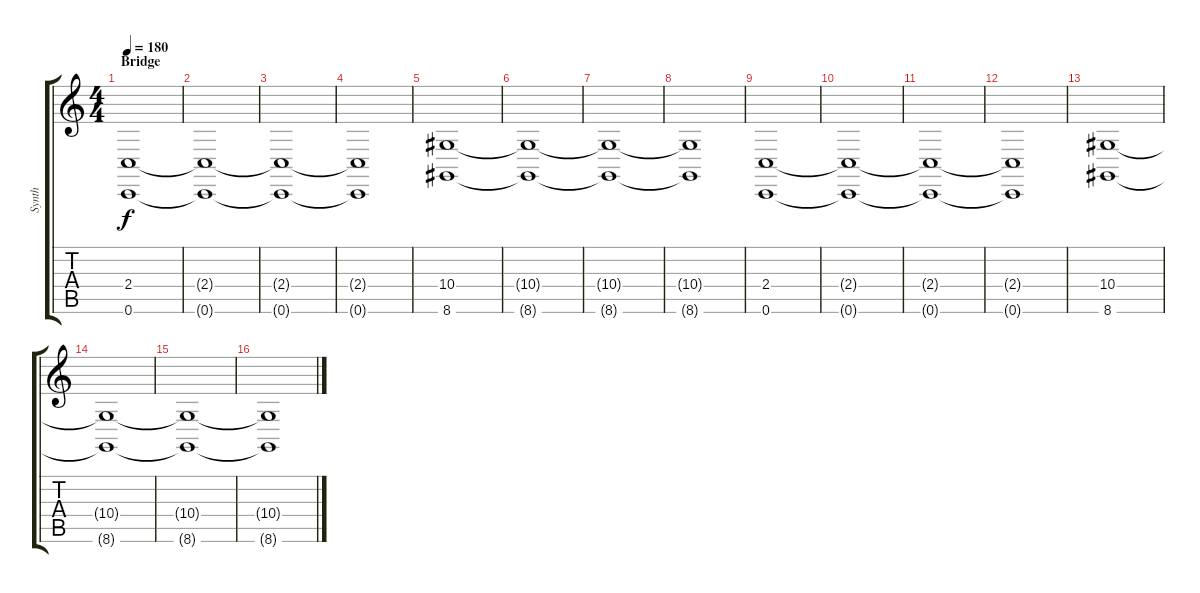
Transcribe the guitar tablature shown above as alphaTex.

\track ("Synth" "Synth") {instrument pad2warm}
\staff {score tabs}
\tuning (C4 G3 Eb3 Bb2 F2 C2) {hide}
\ts (4 4)
\section ("" "Bridge")
\tempo 180
\clef g2
\ks c
(2.4 0.6).1{dy f} |
(2.4{t} 0.6{t}).1 |
(2.4{t} 0.6{t}).1 |
(2.4{t} 0.6{t}).1 |
(10.4 8.6).1 |
(10.4{t} 8.6{t}).1 |
(10.4{t} 8.6{t}).1 |
(10.4{t} 8.6{t}).1 |
(2.4 0.6).1 |
(2.4{t} 0.6{t}).1 |
(2.4{t} 0.6{t}).1 |
(2.4{t} 0.6{t}).1 |
(10.4 8.6).1 |
(10.4{t} 8.6{t}).1 |
(10.4{t} 8.6{t}).1 |
(10.4{t} 8.6{t}).1
